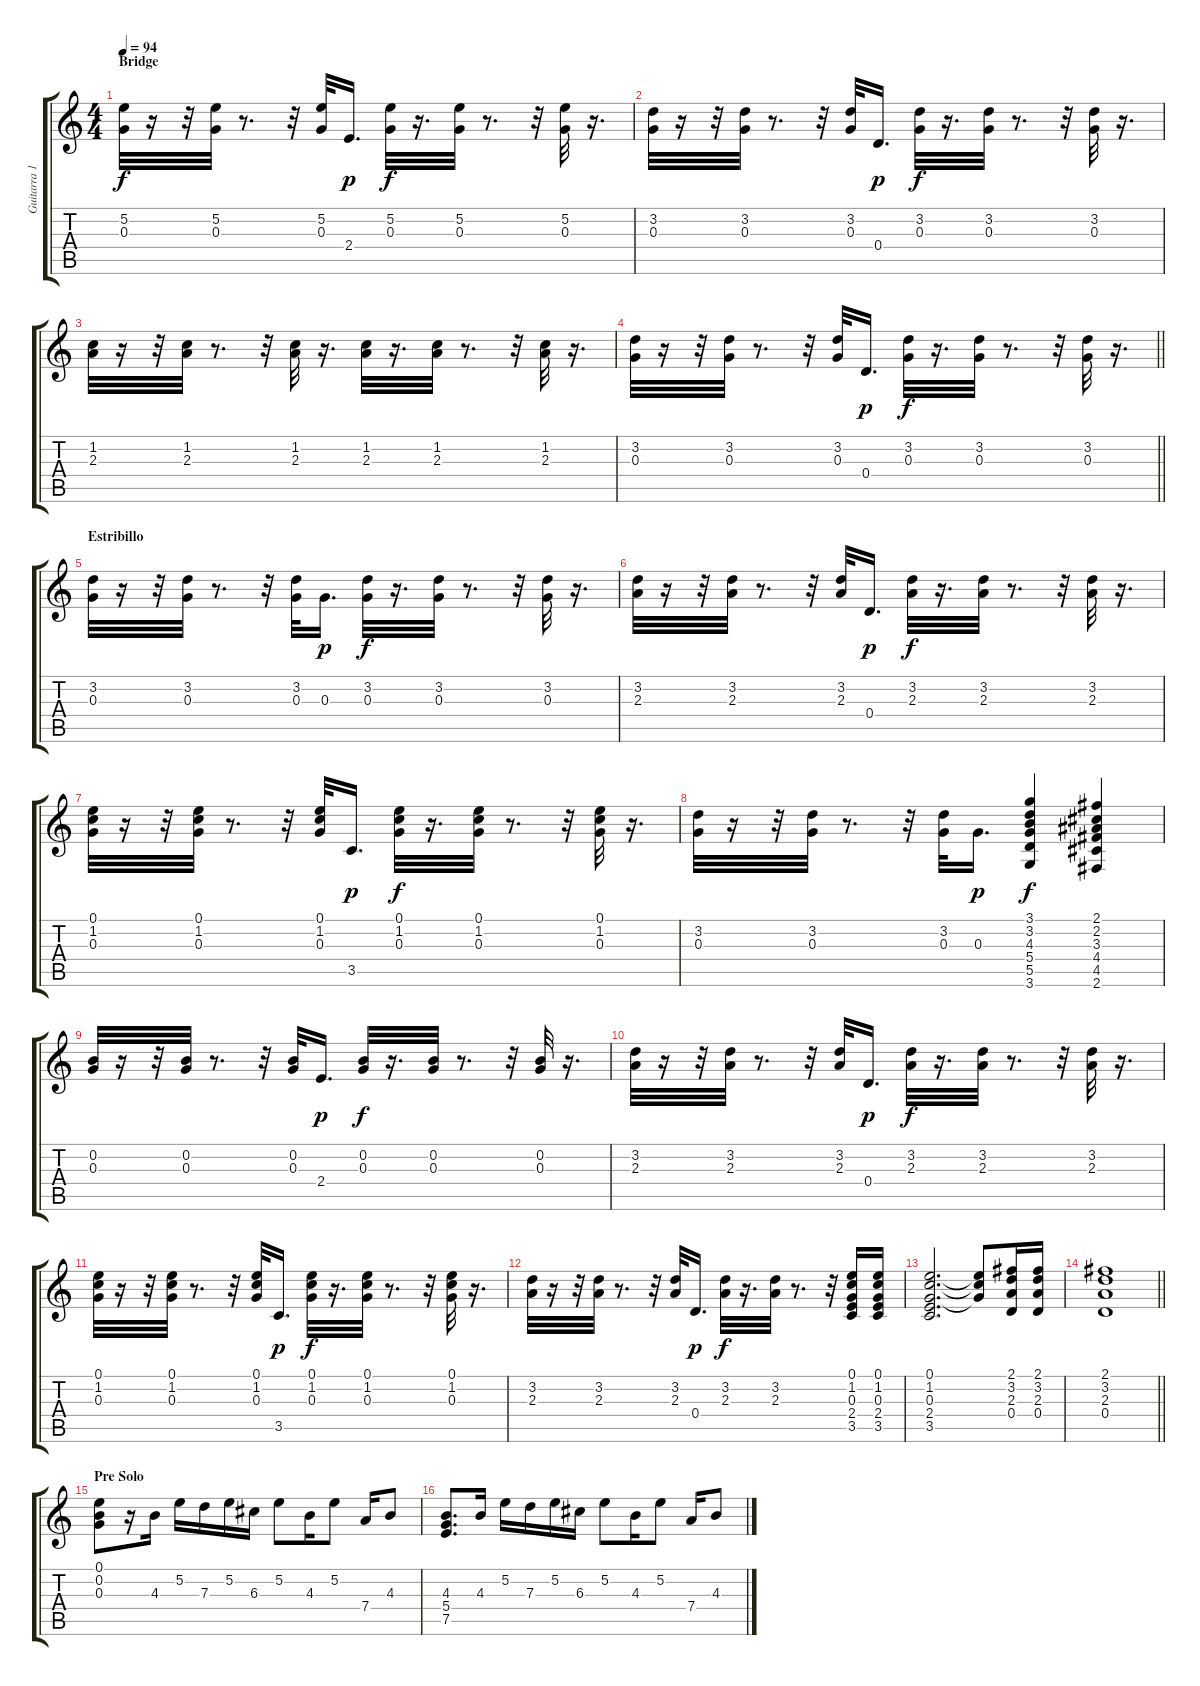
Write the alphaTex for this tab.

\track ("Guitarra 1" "Guitarra 1") {instrument overdrivenguitar}
\staff {score tabs}
\tuning (E4 B3 G3 D3 A2 E2) {hide}
\ts (4 4)
\section ("" "Bridge")
\tempo 94
\clef g2
\ks c
(5.2 0.3).32{dy f} r.16 r.32 (5.2 0.3).32 r.8{d} r.32 (5.2 0.3).32 2.4.16{d dy p} (5.2 0.3).32{dy f} r.16{d} (5.2 0.3).32 r.8{d} r.32 (5.2 0.3).32 r.16{d} |
(3.2 0.3).32 r.16 r.32 (3.2 0.3).32 r.8{d} r.32 (3.2 0.3).32 0.4.16{d dy p} (3.2 0.3).32{dy f} r.16{d} (3.2 0.3).32 r.8{d} r.32 (3.2 0.3).32 r.16{d} |
(1.2 2.3).32 r.16 r.32 (1.2 2.3).32 r.8{d} r.32 (1.2 2.3).32 r.16{d} (1.2 2.3).32 r.16{d} (1.2 2.3).32 r.8{d} r.32 (1.2 2.3).32 r.16{d} |
\barLineRight lightlight
(3.2 0.3).32 r.16 r.32 (3.2 0.3).32 r.8{d} r.32 (3.2 0.3).32 0.4.16{d dy p} (3.2 0.3).32{dy f} r.16{d} (3.2 0.3).32 r.8{d} r.32 (3.2 0.3).32 r.16{d} |
\section ("" "Estribillo")
(3.2 0.3).32 r.16 r.32 (3.2 0.3).32 r.8{d} r.32 (3.2 0.3).32 0.3.16{d dy p} (3.2 0.3).32{dy f} r.16{d} (3.2 0.3).32 r.8{d} r.32 (3.2 0.3).32 r.16{d} |
(3.2 2.3).32 r.16 r.32 (3.2 2.3).32 r.8{d} r.32 (3.2 2.3).32 0.4.16{d dy p} (3.2 2.3).32{dy f} r.16{d} (3.2 2.3).32 r.8{d} r.32 (3.2 2.3).32 r.16{d} |
(0.1 1.2 0.3).32 r.16 r.32 (0.1 1.2 0.3).32 r.8{d} r.32 (0.1 1.2 0.3).32 3.5.16{d dy p} (0.1 1.2 0.3).32{dy f} r.16{d} (0.1 1.2 0.3).32 r.8{d} r.32 (0.1 1.2 0.3).32 r.16{d} |
(3.2 0.3).32 r.16 r.32 (3.2 0.3).32 r.8{d} r.32 (3.2 0.3).32 0.3.16{d dy p} (3.1 3.2 4.3 5.4 5.5 3.6).4{dy f} (2.1 2.2 3.3 4.4 4.5 2.6).4 |
(0.2 0.3).32 r.16 r.32 (0.2 0.3).32 r.8{d} r.32 (0.2 0.3).32 2.4.16{d dy p} (0.2 0.3).32{dy f} r.16{d} (0.2 0.3).32 r.8{d} r.32 (0.2 0.3).32 r.16{d} |
(3.2 2.3).32 r.16 r.32 (3.2 2.3).32 r.8{d} r.32 (3.2 2.3).32 0.4.16{d dy p} (3.2 2.3).32{dy f} r.16{d} (3.2 2.3).32 r.8{d} r.32 (3.2 2.3).32 r.16{d} |
(0.1 1.2 0.3).32 r.16 r.32 (0.1 1.2 0.3).32 r.8{d} r.32 (0.1 1.2 0.3).32 3.5.16{d dy p} (0.1 1.2 0.3).32{dy f} r.16{d} (0.1 1.2 0.3).32 r.8{d} r.32 (0.1 1.2 0.3).32 r.16{d} |
(3.2 2.3).32 r.16 r.32 (3.2 2.3).32 r.8{d} r.32 (3.2 2.3).32 0.4.16{d dy p} (3.2 2.3).32{dy f} r.16{d} (3.2 2.3).32 r.8{d} r.32 (0.1 1.2 0.3 2.4 3.5).16 (0.1 1.2 0.3 2.4 3.5).16 |
(0.1 1.2 0.3 2.4 3.5).2{d} (0.1{t} 1.2{t} 0.3{t}).8 (2.1 3.2 2.3 0.4).16 (2.1 3.2 2.3 0.4).16 |
\barLineRight lightlight
(2.1 3.2 2.3 0.4).1 |
\section ("" "Pre Solo")
(0.1 0.2 0.3).8 r.16 4.3.16 5.2.16 7.3.16 5.2.16 6.3.16 5.2.8 4.3.16 5.2.8 7.4.16 4.3.8 |
(4.3 5.4 7.5).8{d} 4.3.16 5.2.16 7.3.16 5.2.16 6.3.16 5.2.8 4.3.16 5.2.8 7.4.16 4.3.8
